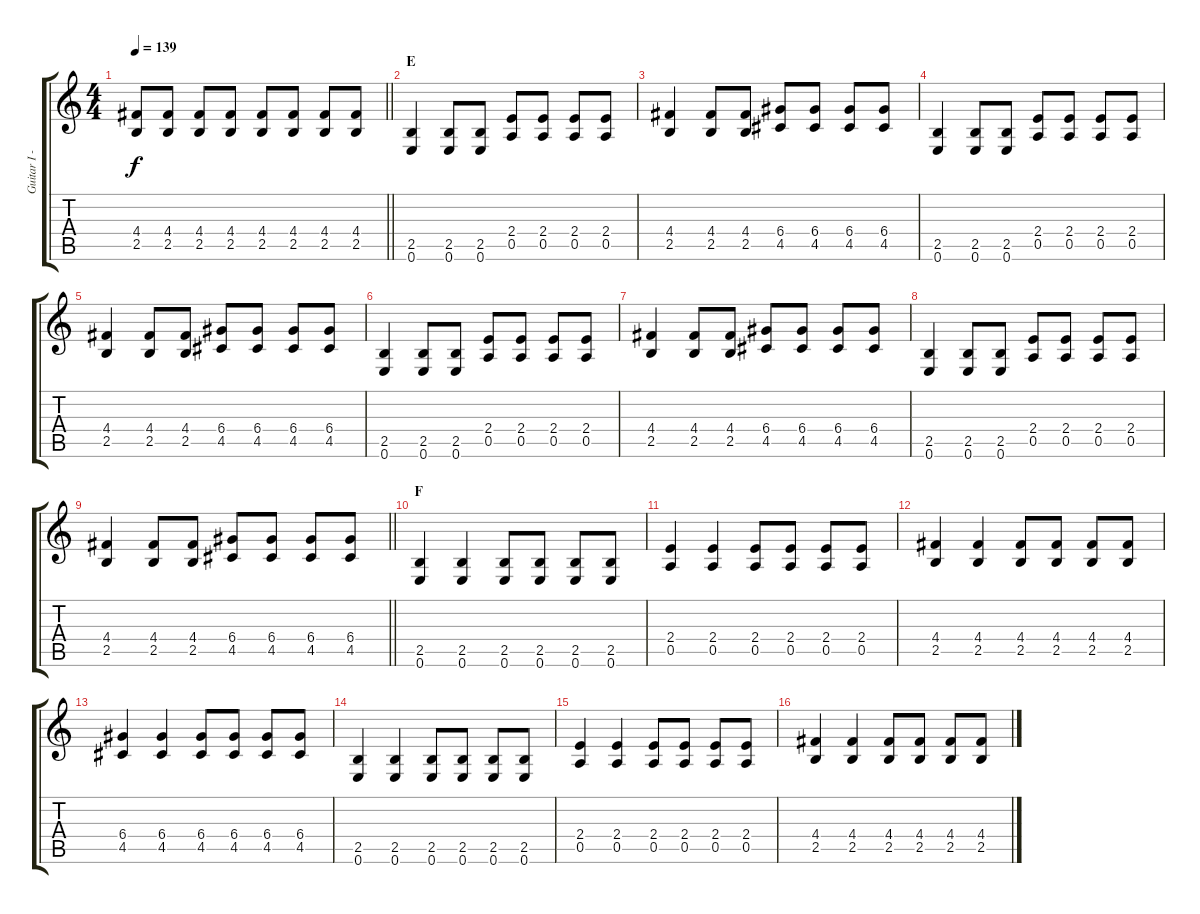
\track ("Guitar I - Gotoh" "Guitar I -") {instrument distortionguitar}
\staff {score tabs}
\tuning (E4 B3 G3 D3 A2 E2) {hide}
\ts (4 4)
\tempo 139
\clef g2
\barLineRight lightlight
\ks c
(4.4 2.5).8{dy f} (4.4 2.5).8 (4.4 2.5).8 (4.4 2.5).8 (4.4 2.5).8 (4.4 2.5).8 (4.4 2.5).8 (4.4 2.5).8 |
\section ("" "E")
(2.5 0.6).4 (2.5 0.6).8 (2.5 0.6).8 (2.4 0.5).8 (2.4 0.5).8 (2.4 0.5).8 (2.4 0.5).8 |
(4.4 2.5).4 (4.4 2.5).8 (4.4 2.5).8 (6.4 4.5).8 (6.4 4.5).8 (6.4 4.5).8 (6.4 4.5).8 |
(2.5 0.6).4 (2.5 0.6).8 (2.5 0.6).8 (2.4 0.5).8 (2.4 0.5).8 (2.4 0.5).8 (2.4 0.5).8 |
(4.4 2.5).4 (4.4 2.5).8 (4.4 2.5).8 (6.4 4.5).8 (6.4 4.5).8 (6.4 4.5).8 (6.4 4.5).8 |
(2.5 0.6).4 (2.5 0.6).8 (2.5 0.6).8 (2.4 0.5).8 (2.4 0.5).8 (2.4 0.5).8 (2.4 0.5).8 |
(4.4 2.5).4 (4.4 2.5).8 (4.4 2.5).8 (6.4 4.5).8 (6.4 4.5).8 (6.4 4.5).8 (6.4 4.5).8 |
(2.5 0.6).4 (2.5 0.6).8 (2.5 0.6).8 (2.4 0.5).8 (2.4 0.5).8 (2.4 0.5).8 (2.4 0.5).8 |
\barLineRight lightlight
(4.4 2.5).4 (4.4 2.5).8 (4.4 2.5).8 (6.4 4.5).8 (6.4 4.5).8 (6.4 4.5).8 (6.4 4.5).8 |
\section ("" "F")
(2.5 0.6).4 (2.5 0.6).4 (2.5 0.6).8 (2.5 0.6).8 (2.5 0.6).8 (2.5 0.6).8 |
(2.4 0.5).4 (2.4 0.5).4 (2.4 0.5).8 (2.4 0.5).8 (2.4 0.5).8 (2.4 0.5).8 |
(4.4 2.5).4 (4.4 2.5).4 (4.4 2.5).8 (4.4 2.5).8 (4.4 2.5).8 (4.4 2.5).8 |
(6.4 4.5).4 (6.4 4.5).4 (6.4 4.5).8 (6.4 4.5).8 (6.4 4.5).8 (6.4 4.5).8 |
(2.5 0.6).4 (2.5 0.6).4 (2.5 0.6).8 (2.5 0.6).8 (2.5 0.6).8 (2.5 0.6).8 |
(2.4 0.5).4 (2.4 0.5).4 (2.4 0.5).8 (2.4 0.5).8 (2.4 0.5).8 (2.4 0.5).8 |
(4.4 2.5).4 (4.4 2.5).4 (4.4 2.5).8 (4.4 2.5).8 (4.4 2.5).8 (4.4 2.5).8
